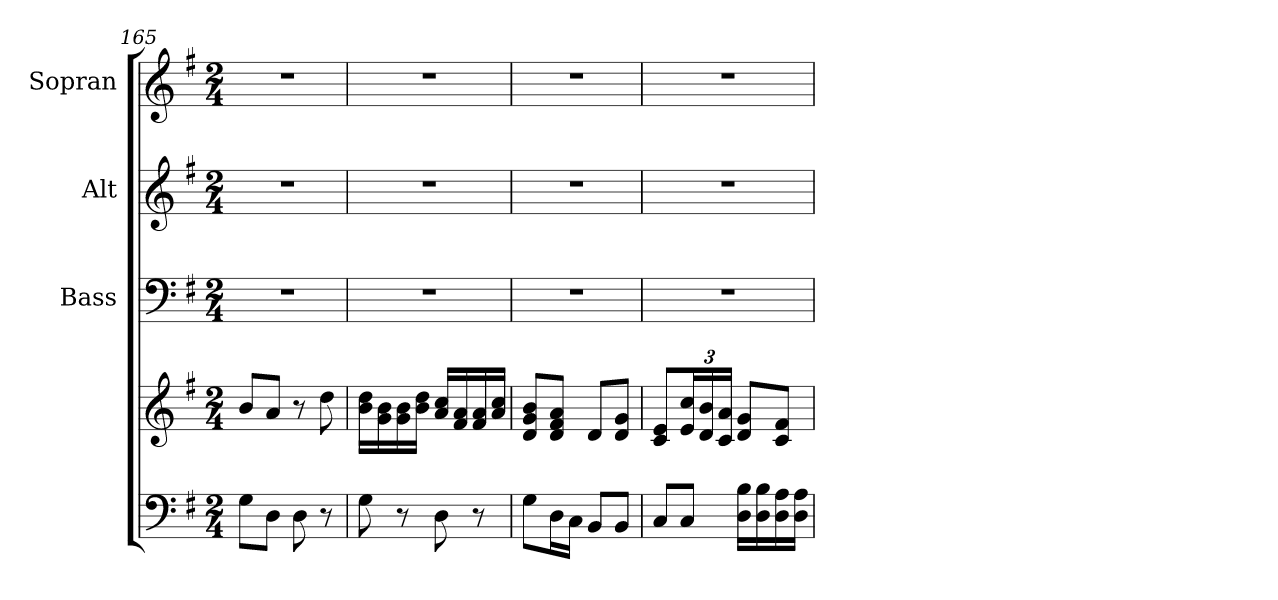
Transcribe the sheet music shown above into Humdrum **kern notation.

**kern	**kern	**kern	**kern	**kern
*part4	*part4	*part3	*part2	*part1
*staff5	*staff4	*staff3	*staff2	*staff1
*	*	*I"Bass	*I"Alt	*I"Sopran
*	*	*I'B.	*I'A.	*I'S.
*clefF4	*clefG2	*clefF4	*clefG2	*clefG2
*k[f#]	*k[f#]	*k[f#]	*k[f#]	*k[f#]
*G:	*G:	*G:	*G:	*G:
*M2/4	*M2/4	*M2/4	*M2/4	*M2/4
=165	=165	=165	=165	=165
8G\L	8b/L	2r	2r	2r
8D\J	8a/J	.	.	.
8D\	8r	.	.	.
8r	8dd\	.	.	.
=166	=166	=166	=166	=166
8G\	16b\ 16dd\LL	2r	2r	2r
.	16g\ 16b\	.	.	.
8r	16g\ 16b\	.	.	.
.	16b\ 16dd\JJ	.	.	.
8D\	16a/ 16cc/LL	.	.	.
.	16f#/ 16a/	.	.	.
8r	16f#/ 16a/	.	.	.
.	16a/ 16cc/JJ	.	.	.
!!LO:PB:g=z
=167	=167	=167	=167	=167
8G\L	8d/ 8g/ 8b/L	2r	2r	2r
16D\L	8d/ 8f#/ 8a/J	.	.	.
16C\JJ	.	.	.	.
8BB/L	8d/L	.	.	.
8BB/J	8d/ 8g/J	.	.	.
=168	=168	=168	=168	=168
8C/L	8c/ 8e/L	2r	2r	2r
8C/J	24e/ 24cc/L	.	.	.
.	24d/ 24b/	.	.	.
.	24c/ 24a/JJ	.	.	.
16D\ 16B\LL	8d/ 8g/L	.	.	.
16D\ 16B\	.	.	.	.
16D\ 16A\	8c/ 8f#/J	.	.	.
16D\ 16A\JJ	.	.	.	.
=	=	=	=	=
*-	*-	*-	*-	*-
